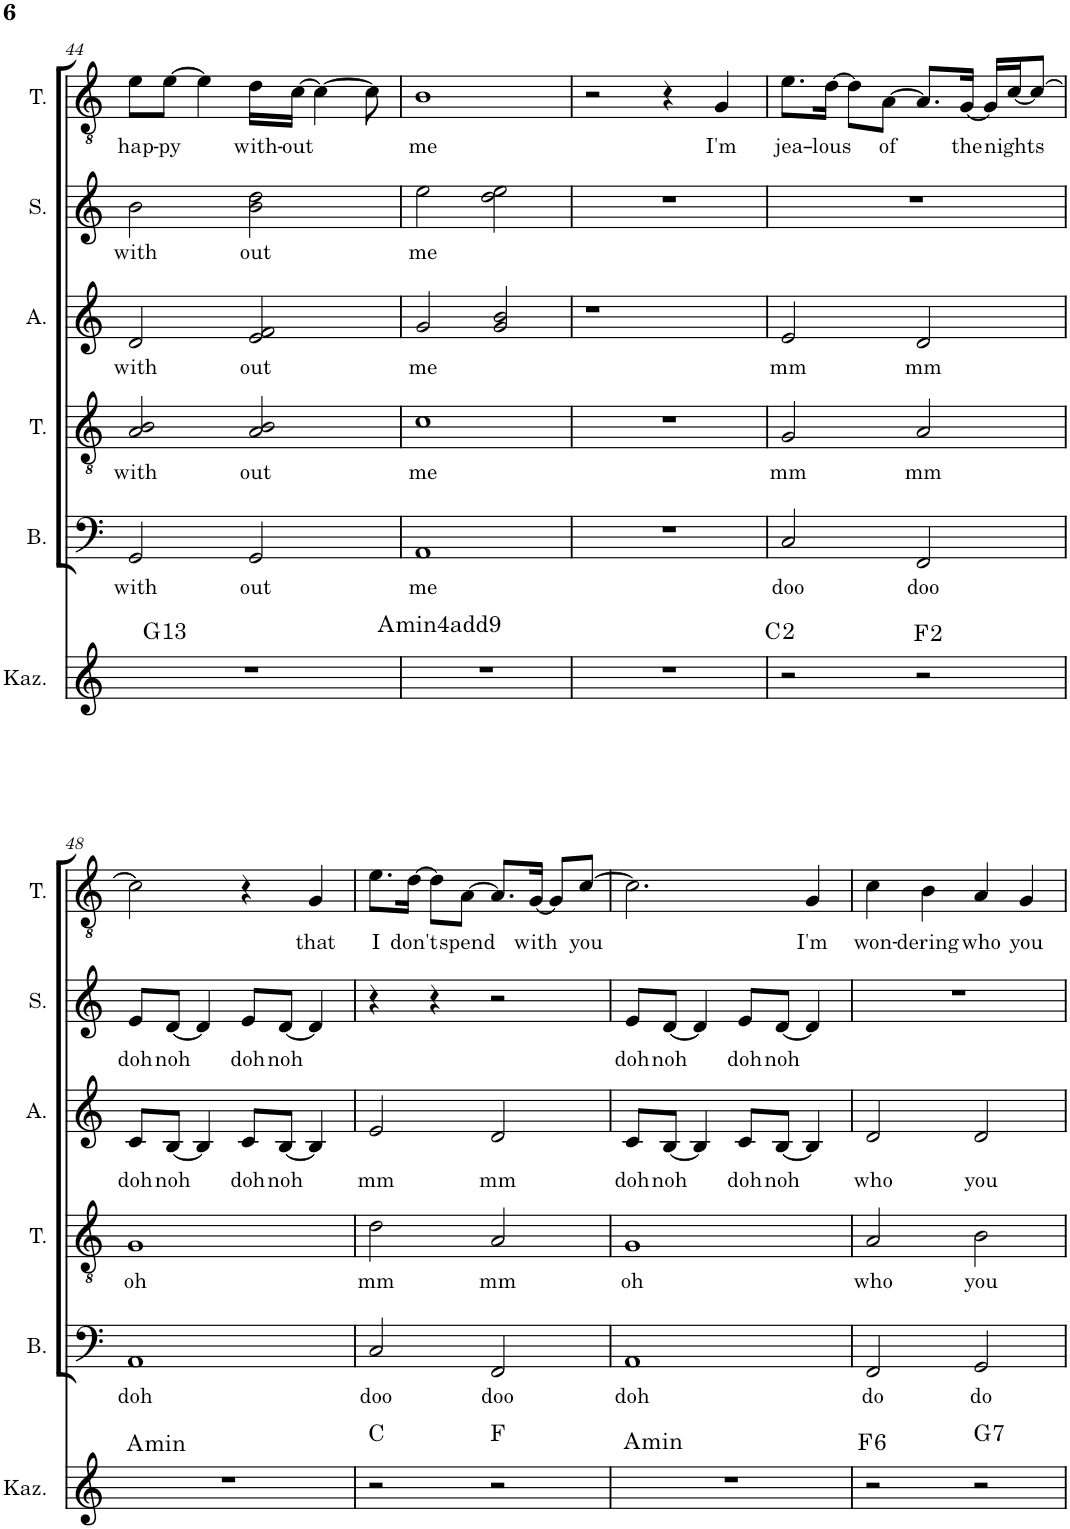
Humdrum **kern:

**kern	**harte	**kern	**text	**kern	**text	**kern	**text	**kern	**text	**kern	**text
*part6	*part6	*part5	*part5	*part4	*part4	*part3	*part3	*part2	*part2	*part1	*part1
*staff6	*	*staff5	*staff5	*staff4	*staff4	*staff3	*staff3	*staff2	*staff2	*staff1	*staff1
*I"Kazoo	*	*I"Bass	*	*I"Tenor	*	*I"Alto	*	*I"Soprano	*	*I"Tenor	*
*I'Kaz.	*	*I'B.	*	*I'T.	*	*I'A.	*	*I'S.	*	*I'T.	*
!!LO:PB:g=z
*clefG2	*	*clefF4	*	*clefGv2	*	*clefG2	*	*clefG2	*	*clefGv2	*
*k[]	*	*k[]	*	*k[]	*	*k[]	*	*k[]	*	*k[]	*
*M4/4	*	*M4/4	*	*M4/4	*	*M4/4	*	*M4/4	*	*M4/4	*
=44	=44	=44	=44	=44	=44	=44	=44	=44	=44	=44	=44
!	!LO:H:kt=13	!	!LO:LY:b	!	!LO:LY:b	!	!LO:LY:b	!	!LO:LY:b	!	!LO:LY:b
1r	G:9(11,13)	2GG/	with	2A/ 2B/	with	2d/	with	2b\	with	8e\L	hap-
!	!	!	!	!	!	!	!	!	!	!	!LO:LY:b
.	.	.	.	.	.	.	.	.	.	[8e\J	-py
.	.	.	.	.	.	.	.	.	.	4e\]	.
!	!	!	!LO:LY:b	!	!LO:LY:b	!	!LO:LY:b	!	!LO:LY:b	!	!LO:LY:b
.	.	2GG/	out	2A/ 2B/	out	2e/ 2f/	out	2b\ 2dd\	out	16d\LL	with-
!	!	!	!	!	!	!	!	!	!	!	!LO:LY:b
.	.	.	.	.	.	.	.	.	.	[16c\JJ	-out
.	.	.	.	.	.	.	.	.	.	4c\_	.
.	.	.	.	.	.	.	.	.	.	8c\]	.
=45	=45	=45	=45	=45	=45	=45	=45	=45	=45	=45	=45
!	!LO:H:kt=min	!	!LO:LY:b	!	!LO:LY:b	!	!LO:LY:b	!	!LO:LY:b	!	!LO:LY:b
1r	A:min(4,9)	1AA	me	1c	me	2g/	me	2ee\	me	1B	me
.	.	.	.	.	.	2g/ 2b/	.	2dd\ 2ee\	.	.	.
=46	=46	=46	=46	=46	=46	=46	=46	=46	=46	=46	=46
1r	.	1r	.	1r	.	1r	.	1r	.	2r	.
.	.	.	.	.	.	.	.	.	.	4r	.
!	!	!	!	!	!	!	!	!	!	!	!LO:LY:b
.	.	.	.	.	.	.	.	.	.	4G/	I'm
=47	=47	=47	=47	=47	=47	=47	=47	=47	=47	=47	=47
!	!	!	!LO:LY:b	!	!LO:LY:b	!	!LO:LY:b	!	!	!	!LO:LY:b
2r	C:maj(2)	2C/	doo	2G/	mm	2e/	mm	1r	.	8.e\L	jea-
!	!	!	!	!	!	!	!	!	!	!	!LO:LY:b
.	.	.	.	.	.	.	.	.	.	[16d\Jk	-lous
.	.	.	.	.	.	.	.	.	.	8d\L]	.
!	!	!	!	!	!	!	!	!	!	!	!LO:LY:b
.	.	.	.	.	.	.	.	.	.	[8A\J	of
!	!	!	!LO:LY:b	!	!LO:LY:b	!	!LO:LY:b	!	!	!	!
2r	F:maj(2)	2FF/	doo	2A/	mm	2d/	mm	.	.	8.A/L]	.
!	!	!	!	!	!	!	!	!	!	!	!LO:LY:b
.	.	.	.	.	.	.	.	.	.	[16G/Jk	the
.	.	.	.	.	.	.	.	.	.	16G/LL]	.
!	!	!	!	!	!	!	!	!	!	!	!LO:LY:b
.	.	.	.	.	.	.	.	.	.	[16c/J	nights
.	.	.	.	.	.	.	.	.	.	8c/J_	.
!!LO:LB:g=z
=48	=48	=48	=48	=48	=48	=48	=48	=48	=48	=48	=48
!	!LO:H:kt=min	!	!LO:LY:b	!	!LO:LY:b	!	!LO:LY:b	!	!LO:LY:b	!	!
1r	A:min	1AA	doh	1G	oh	8c/L	doh	8e/L	doh	2c\]	.
!	!	!	!	!	!	!	!LO:LY:b	!	!LO:LY:b	!	!
.	.	.	.	.	.	[8B/J	-noh	[8d/J	-noh	.	.
.	.	.	.	.	.	4B/]	.	4d/]	.	.	.
!	!	!	!	!	!	!	!LO:LY:b	!	!LO:LY:b	!	!
.	.	.	.	.	.	8c/L	doh	8e/L	doh	4r	.
!	!	!	!	!	!	!	!LO:LY:b	!	!LO:LY:b	!	!
.	.	.	.	.	.	[8B/J	-noh	[8d/J	-noh	.	.
!	!	!	!	!	!	!	!	!	!	!	!LO:LY:b
.	.	.	.	.	.	4B/]	.	4d/]	.	4G/	that
=49	=49	=49	=49	=49	=49	=49	=49	=49	=49	=49	=49
!	!	!	!LO:LY:b	!	!LO:LY:b	!	!LO:LY:b	!	!	!	!LO:LY:b
2r	C:maj	2C/	doo	2d\	mm	2e/	mm	4r	.	8.e\L	I
!	!	!	!	!	!	!	!	!	!	!	!LO:LY:b
.	.	.	.	.	.	.	.	.	.	[16d\Jk	don't
.	.	.	.	.	.	.	.	4r	.	8d\L]	.
!	!	!	!	!	!	!	!	!	!	!	!LO:LY:b
.	.	.	.	.	.	.	.	.	.	[8A\J	spend
!	!	!	!LO:LY:b	!	!LO:LY:b	!	!LO:LY:b	!	!	!	!
2r	F:maj	2FF/	doo	2A/	mm	2d/	mm	2r	.	8.A/L]	.
!	!	!	!	!	!	!	!	!	!	!	!LO:LY:b
.	.	.	.	.	.	.	.	.	.	[16G/Jk	with
.	.	.	.	.	.	.	.	.	.	8G/L]	.
!	!	!	!	!	!	!	!	!	!	!	!LO:LY:b
.	.	.	.	.	.	.	.	.	.	[8c/J	you
=50	=50	=50	=50	=50	=50	=50	=50	=50	=50	=50	=50
!	!LO:H:kt=min	!	!LO:LY:b	!	!LO:LY:b	!	!LO:LY:b	!	!LO:LY:b	!	!
1r	A:min	1AA	doh	1G	oh	8c/L	doh	8e/L	doh	2.c\]	.
!	!	!	!	!	!	!	!LO:LY:b	!	!LO:LY:b	!	!
.	.	.	.	.	.	[8B/J	-noh	[8d/J	-noh	.	.
.	.	.	.	.	.	4B/]	.	4d/]	.	.	.
!	!	!	!	!	!	!	!LO:LY:b	!	!LO:LY:b	!	!
.	.	.	.	.	.	8c/L	doh	8e/L	doh	.	.
!	!	!	!	!	!	!	!LO:LY:b	!	!LO:LY:b	!	!
.	.	.	.	.	.	[8B/J	-noh	[8d/J	-noh	.	.
!	!	!	!	!	!	!	!	!	!	!	!LO:LY:b
.	.	.	.	.	.	4B/]	.	4d/]	.	4G/	I'm
=51	=51	=51	=51	=51	=51	=51	=51	=51	=51	=51	=51
!	!LO:H:kt=6	!	!LO:LY:b	!	!LO:LY:b	!	!LO:LY:b	!	!	!	!LO:LY:b
2r	F:maj6	2FF/	do	2A/	who	2d/	who	1r	.	4c\	won-
!	!	!	!	!	!	!	!	!	!	!	!LO:LY:b
.	.	.	.	.	.	.	.	.	.	4B\	dering
!	!LO:H:kt=7	!	!LO:LY:b	!	!LO:LY:b	!	!LO:LY:b	!	!	!	!LO:LY:b
2r	G:7	2GG/	do	2B\	-you	2d/	-you	.	.	4A/	who
!	!	!	!	!	!	!	!	!	!	!	!LO:LY:b
.	.	.	.	.	.	.	.	.	.	4G/	you
=	=	=	=	=	=	=	=	=	=	=	=
*-	*-	*-	*-	*-	*-	*-	*-	*-	*-	*-	*-
